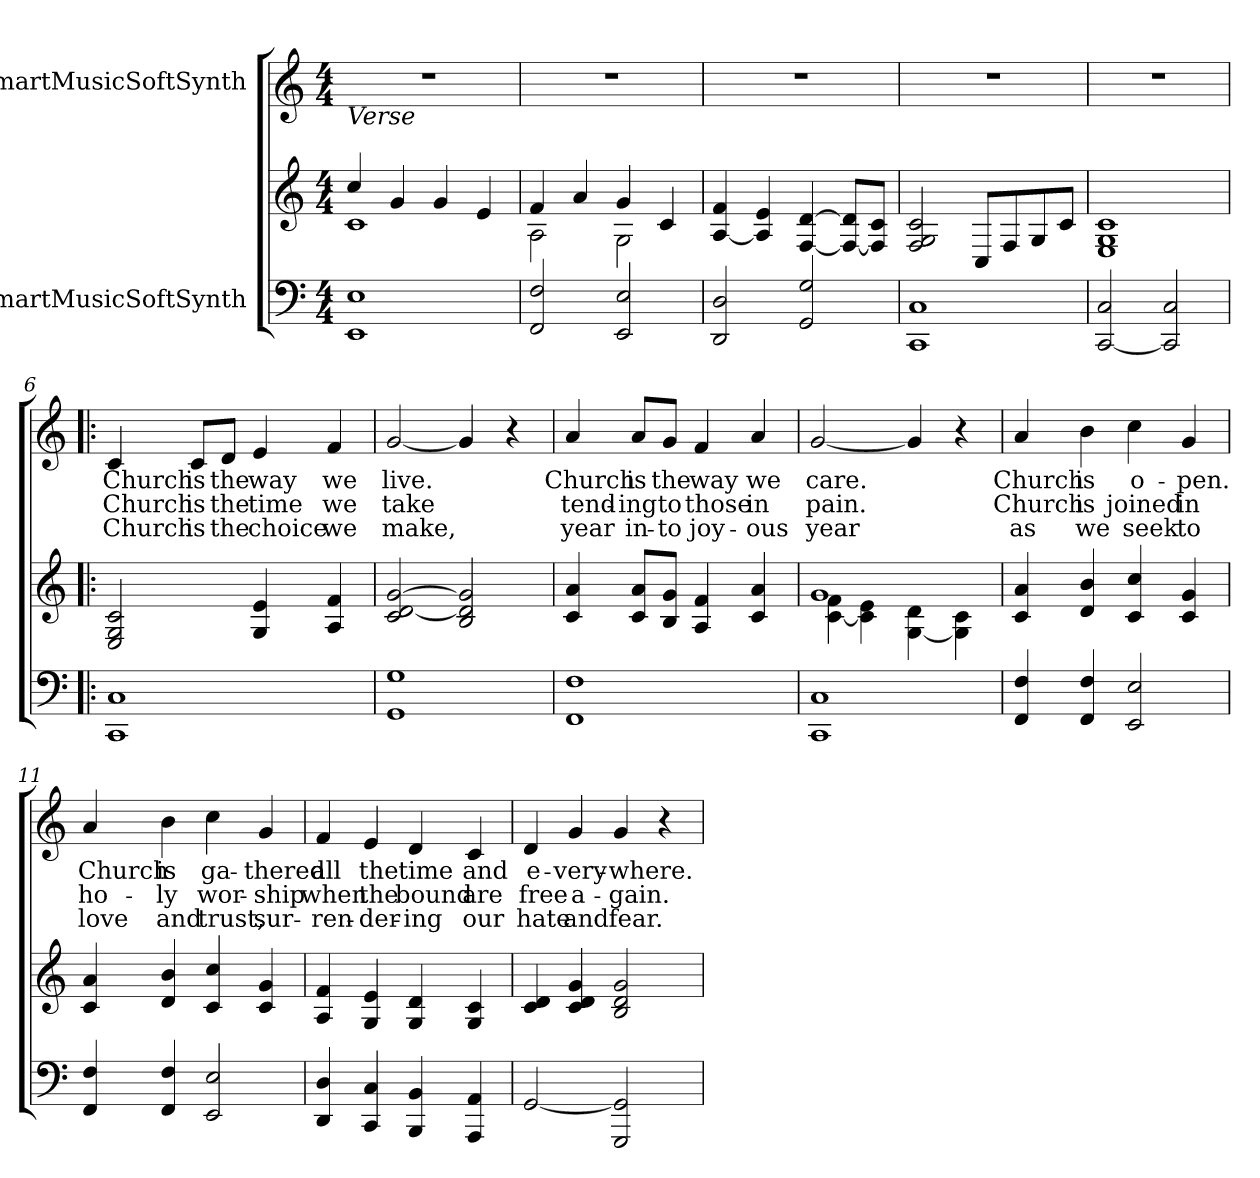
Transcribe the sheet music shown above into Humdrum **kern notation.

**kern	**kern	**kern	**text	**text	**text
*part2	*part2	*part1	*part1	*part1	*part1
*staff3	*staff2	*staff1	*staff1	*staff1	*staff1
*I"SmartMusicSoftSynth	*	*I"SmartMusicSoftSynth	*	*	*
*clefF4	*clefG2	*clefG2	*	*	*
*k[]	*k[]	*k[]	*	*	*
*M4/4	*M4/4	*M4/4	*	*	*
=1	=1	=1	=1	=1	=1
*	*^	*	*	*	*
!	!	!	!LO:TX:b:i:t=Verse	!	!	!
1EE 1E	4cc/	1c	1r	.	.	.
.	4g/	.	.	.	.	.
.	4g/	.	.	.	.	.
.	4e/	.	.	.	.	.
=2	=2	=2	=2	=2	=2	=2
2FF/ 2F/	4f/	2A\	1r	.	.	.
.	4a/	.	.	.	.	.
2EE/ 2E/	4g/	2G\	.	.	.	.
.	4c/	.	.	.	.	.
*	*v	*v	*	*	*	*
=3	=3	=3	=3	=3	=3
2DD/ 2D/	[4A/ 4f/	1r	.	.	.
.	4A/] 4e/	.	.	.	.
2GG/ 2G/	[4F/ [4d/	.	.	.	.
.	8F/_ 8d/]L	.	.	.	.
.	8F/] 8c/J	.	.	.	.
=4	=4	=4	=4	=4	=4
1CC 1C	2F/ 2G/ 2c/	1r	.	.	.
.	8C/L	.	.	.	.
.	8F/	.	.	.	.
.	8G/	.	.	.	.
.	8c/J	.	.	.	.
=5	=5	=5	=5	=5	=5
[2CC/ 2C/	1E 1G 1c	1r	.	.	.
2CC/] 2C/	.	.	.	.	.
!!LO:LB:g=z
=6!|:	=6!|:	=6!|:	=6!|:	=6!|:	=6!|:
!	!	!	!LO:LY:b	!LO:LY:b	!LO:LY:b
1CC 1C	2E/ 2G/ 2c/	4c/	Church	Church	Church
!	!	!	!LO:LY:b	!LO:LY:b	!LO:LY:b
.	.	8c/L	is	is	is
!	!	!	!LO:LY:b	!LO:LY:b	!LO:LY:b
.	.	8d/J	the	the	the
!	!	!	!LO:LY:b	!LO:LY:b	!LO:LY:b
.	4G/ 4e/	4e/	way	time	choice
!	!	!	!LO:LY:b	!LO:LY:b	!LO:LY:b
.	4A/ 4f/	4f/	we	we	we
=7	=7	=7	=7	=7	=7
!	!	!	!LO:LY:b	!LO:LY:b	!LO:LY:b
1GG 1G	2c/ [2d/ [2g/	[2g/	live.	take	make,
.	2B/ 2d/] 2g/]	4g/]	.	.	.
.	.	4r	.	.	.
=8	=8	=8	=8	=8	=8
!	!	!	!LO:LY:b	!LO:LY:b	!LO:LY:b
1FF 1F	4c/ 4a/	4a/	Church	tend-	year
!	!	!	!LO:LY:b	!LO:LY:b	!LO:LY:b
.	8c/ 8a/L	8a/L	is	-ing	in-
!	!	!	!LO:LY:b	!LO:LY:b	!LO:LY:b
.	8B/ 8g/J	8g/J	the	to	-to
!	!	!	!LO:LY:b	!LO:LY:b	!LO:LY:b
.	4A/ 4f/	4f/	way	those	joy-
!	!	!	!LO:LY:b	!LO:LY:b	!LO:LY:b
.	4c/ 4a/	4a/	we	in	-ous
=9	=9	=9	=9	=9	=9
*	*^	*	*	*	*
!	!	!	!	!LO:LY:b	!LO:LY:b	!LO:LY:b
1CC 1C	1g	[4c\ 4f\	[2g/	care.	pain.	year
.	.	4c\] 4e\	.	.	.	.
.	.	[4G\ 4d\	4g/]	.	.	.
.	.	4G\] 4c\	4r	.	.	.
!!LO:LB:g=z
=10	=10	=10	=10	=10	=10	=10
!	!	!	!	!LO:LY:b	!LO:LY:b	!LO:LY:b
*	*v	*v	*	*	*	*
4FF/ 4F/	4c/ 4a/	4a/	Church	Church	as
!	!	!	!LO:LY:b	!LO:LY:b	!LO:LY:b
4FF/ 4F/	4d/ 4b/	4b\	is	is	we
!	!	!	!LO:LY:b	!LO:LY:b	!LO:LY:b
2EE/ 2E/	4c/ 4cc/	4cc\	o-	joined	seek
!	!	!	!LO:LY:b	!LO:LY:b	!LO:LY:b
.	4c/ 4g/	4g/	-pen.	in	to
=11	=11	=11	=11	=11	=11
!	!	!	!LO:LY:b	!LO:LY:b	!LO:LY:b
4FF/ 4F/	4c/ 4a/	4a/	Church	ho-	love
!	!	!	!LO:LY:b	!LO:LY:b	!LO:LY:b
4FF/ 4F/	4d/ 4b/	4b\	is	-ly	and
!	!	!	!LO:LY:b	!LO:LY:b	!LO:LY:b
2EE/ 2E/	4c/ 4cc/	4cc\	ga-	wor-	trust,
!	!	!	!LO:LY:b	!LO:LY:b	!LO:LY:b
.	4c/ 4g/	4g/	-thered	-ship	sur-
=12	=12	=12	=12	=12	=12
!	!	!	!LO:LY:b	!LO:LY:b	!LO:LY:b
4DD/ 4D/	4A/ 4f/	4f/	all	when	-ren-
!	!	!	!LO:LY:b	!LO:LY:b	!LO:LY:b
4CC/ 4C/	4G/ 4e/	4e/	the	the	-der-
!	!	!	!LO:LY:b	!LO:LY:b	!LO:LY:b
4BBB/ 4BB/	4G/ 4d/	4d/	time	bound	-ing
!	!	!	!LO:LY:b	!LO:LY:b	!LO:LY:b
4AAA/ 4AA/	4G/ 4c/	4c/	and	are	our
!!LO:LB:g=z
=13	=13	=13	=13	=13	=13
!	!	!	!LO:LY:b	!LO:LY:b	!LO:LY:b
[2GG/	4c/ 4d/	4d/	e-	free	hate
!	!	!	!LO:LY:b	!LO:LY:b	!LO:LY:b
.	4c/ 4d/ 4g/	4g/	-very-	a-	and
!	!	!	!LO:LY:b	!LO:LY:b	!LO:LY:b
2GGG/ 2GG/]	2B/ 2d/ 2g/	4g/	-where.	-gain.	fear.
.	.	4r	.	.	.
=	=	=	=	=	=
*-	*-	*-	*-	*-	*-
